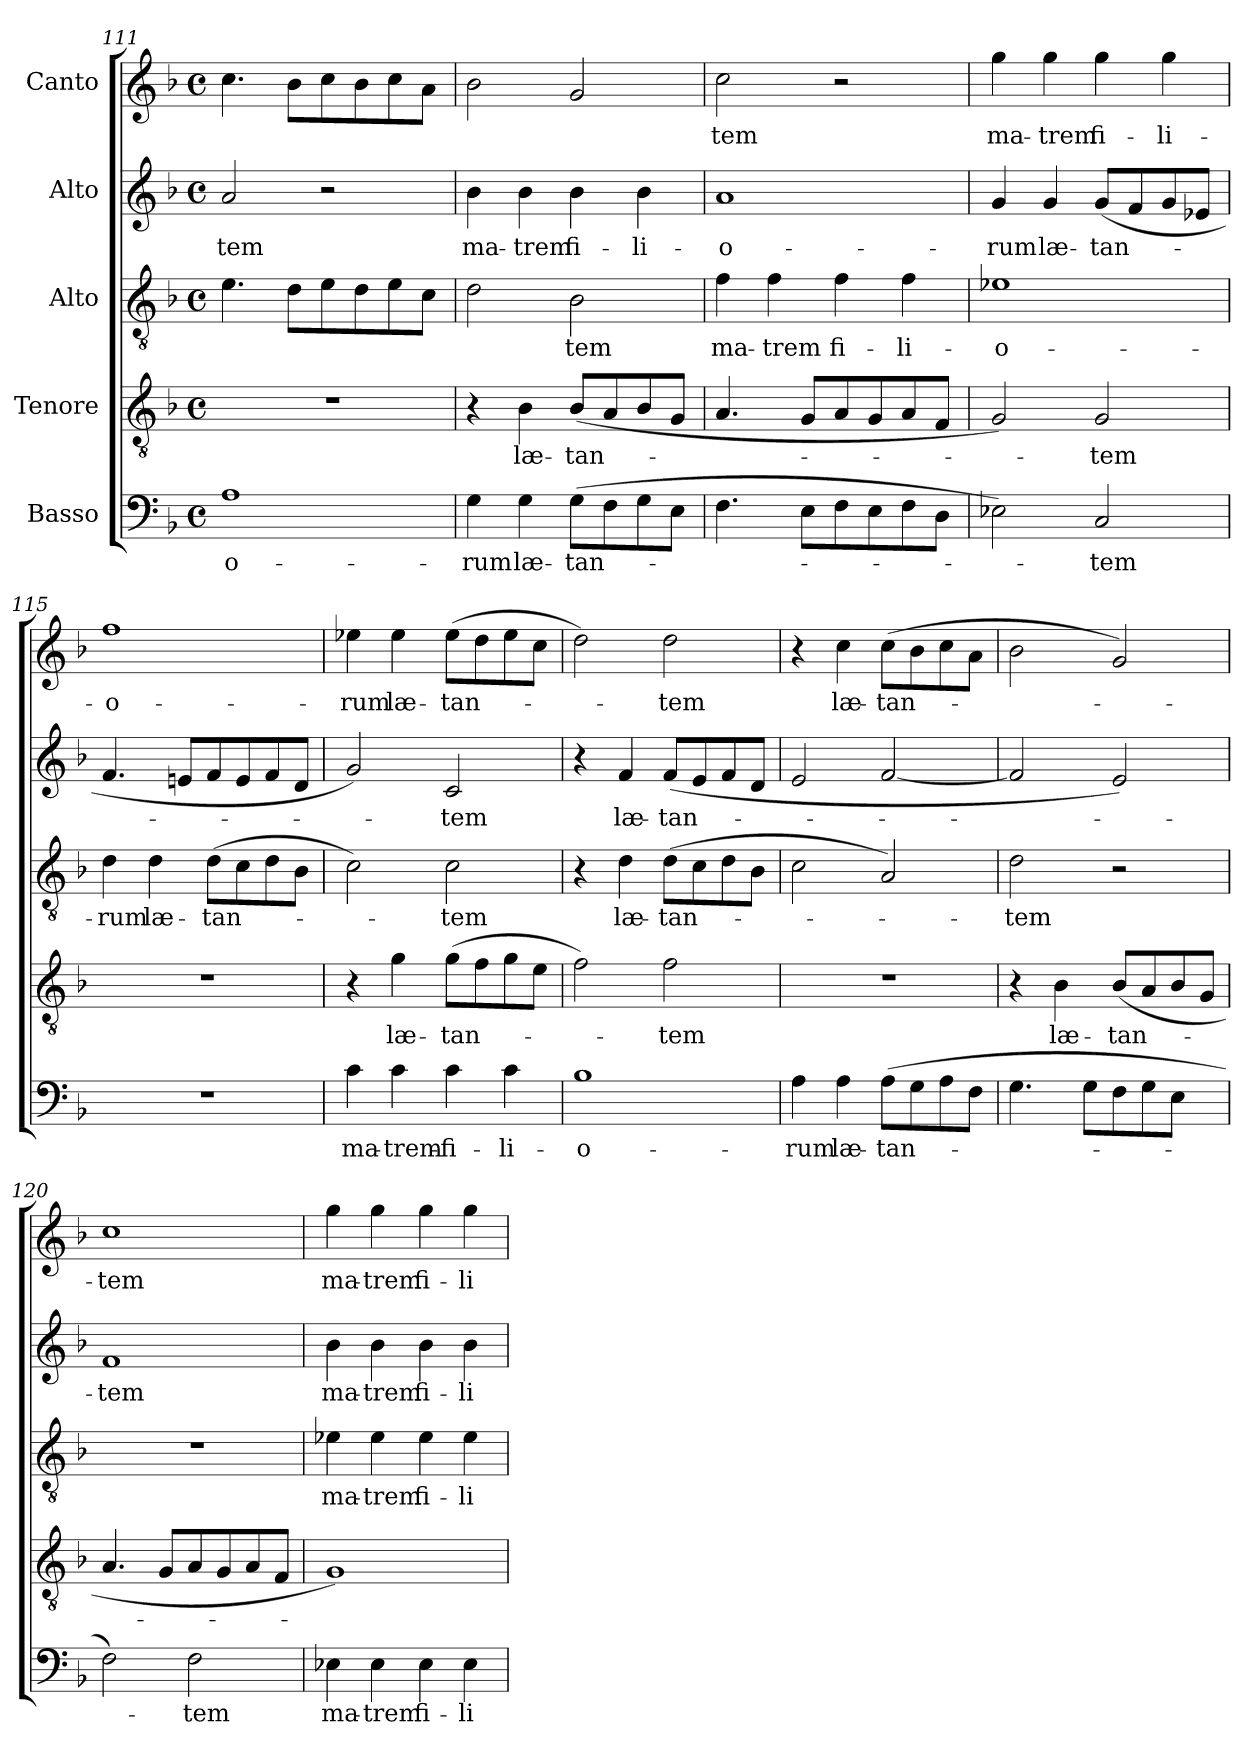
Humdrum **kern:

**kern	**text	**kern	**text	**kern	**text	**kern	**text	**kern	**text
*part5	*part5	*part4	*part4	*part3	*part3	*part2	*part2	*part1	*part1
*staff5	*staff5	*staff4	*staff4	*staff3	*staff3	*staff2	*staff2	*staff1	*staff1
*I"Basso	*	*I"Tenore	*	*I"Alto	*	*I"Alto	*	*I"Canto	*
*clefF4	*	*clefGv2	*	*clefGv2	*	*clefG2	*	*clefG2	*
*ITrd7c12	*	*	*	*	*	*	*	*	*
*k[b-]	*	*k[b-]	*	*k[b-]	*	*k[b-]	*	*k[b-]	*
*F:	*	*F:	*	*F:	*	*F:	*	*F:	*
*M4/4	*	*M4/4	*	*M4/4	*	*M4/4	*	*M4/4	*
*met(c)	*	*met(c)	*	*met(c)	*	*met(c)	*	*met(c)	*
=111	=111	=111	=111	=111	=111	=111	=111	=111	=111
!	!LO:LY:b	!	!	!	!	!	!LO:LY:b	!	!
1AA	-o-	1r	.	4.e\	.	2a/	-tem	4.cc\	.
.	.	.	.	8d\L	.	.	.	8b-\L	.
.	.	.	.	8e\	.	2r	.	8cc\	.
.	.	.	.	8d\	.	.	.	8b-\	.
.	.	.	.	8e\	.	.	.	8cc\	.
.	.	.	.	8c\J	.	.	.	8a\J	.
=112	=112	=112	=112	=112	=112	=112	=112	=112	=112
!	!LO:LY:b	!	!	!	!	!	!LO:LY:b	!	!
4GG\	-rum	4r	.	2d\	.	4b-\	ma-	2b-\	.
!	!LO:LY:b	!	!LO:LY:b	!	!	!	!LO:LY:b	!	!
4GG\	læ-	4B-\	læ-	.	.	4b-\	-trem	.	.
!	!LO:LY:b	!	!LO:LY:b	!	!LO:LY:b	!	!LO:LY:b	!	!
(>8GG\L	-tan-	(>8B-/L	-tan-	2B-\	-tem	4b-\	fi-	2g/	.
8FF\	.	8A/	.	.	.	.	.	.	.
!	!	!	!	!	!	!	!LO:LY:b	!	!
8GG\	.	8B-/	.	.	.	4b-\	-li-	.	.
8EE\J	.	8G/J	.	.	.	.	.	.	.
!!LO:PB:g=z
=113	=113	=113	=113	=113	=113	=113	=113	=113	=113
!	!LO:LY:b	!	!LO:LY:b	!	!LO:LY:b	!	!LO:LY:b	!	!LO:LY:b
4.FF\	-­-	4.A/	-­-	4f\	ma-	1a	-o-	2cc\	-tem
!	!	!	!	!	!LO:LY:b	!	!	!	!
.	.	.	.	4f\	-trem	.	.	.	.
8EE\L	.	8G/L	.	.	.	.	.	.	.
!	!	!	!	!	!LO:LY:b	!	!	!	!
8FF\	.	8A/	.	4f\	fi-	.	.	2r	.
8EE\	.	8G/	.	.	.	.	.	.	.
!	!	!	!	!	!LO:LY:b	!	!	!	!
8FF\	.	8A/	.	4f\	-li-	.	.	.	.
8DD\J	.	8F/J	.	.	.	.	.	.	.
=114	=114	=114	=114	=114	=114	=114	=114	=114	=114
!	!	!	!	!	!LO:LY:b	!	!LO:LY:b	!	!LO:LY:b
2EE-X\)	.	2G/)	.	1e-X	-o-	4g/	-rum	4gg\	ma-
!	!	!	!	!	!	!	!LO:LY:b	!	!LO:LY:b
.	.	.	.	.	.	4g/	læ-	4gg\	-trem
!	!LO:LY:b	!	!LO:LY:b	!	!	!	!LO:LY:b	!	!LO:LY:b
2CC/	-tem	2G/	-tem	.	.	(>8g/L	-tan-	4gg\	fi-
.	.	.	.	.	.	8f/	.	.	.
!	!	!	!	!	!	!	!	!	!LO:LY:b
.	.	.	.	.	.	8g/	.	4gg\	-li-
.	.	.	.	.	.	8e-X/J	.	.	.
=115	=115	=115	=115	=115	=115	=115	=115	=115	=115
!	!	!	!	!	!LO:LY:b	!	!	!	!LO:LY:b
1r	.	1r	.	4d\	-rum	4.f/	.	1ff	-o-
!	!	!	!	!	!LO:LY:b	!	!	!	!
.	.	.	.	4d\	læ-	.	.	.	.
.	.	.	.	.	.	8en/L	.	.	.
!	!	!	!	!	!LO:LY:b	!	!	!	!
.	.	.	.	(>8d\L	-tan-	8f/	.	.	.
.	.	.	.	8c\	.	8e/	.	.	.
.	.	.	.	8d\	.	8f/	.	.	.
.	.	.	.	8B-\J	.	8d/J	.	.	.
=116	=116	=116	=116	=116	=116	=116	=116	=116	=116
!	!LO:LY:b	!	!	!	!	!	!	!	!LO:LY:b
4C\	ma-	4r	.	2c\)	.	2g/)	.	4ee-X\	-rum
!	!LO:LY:b	!	!LO:LY:b	!	!	!	!	!	!LO:LY:b
4C\	-trem-	4g\	læ-	.	.	.	.	4ee-\	læ-
!	!LO:LY:b	!	!LO:LY:b	!	!LO:LY:b	!	!LO:LY:b	!	!LO:LY:b
4C\	-fi-	(>8g\L	-tan-	2c\	-tem	2c/	-tem	(>8ee-\L	-tan-
.	.	8f\	.	.	.	.	.	8dd\	.
!	!LO:LY:b	!	!	!	!	!	!	!	!
4C\	-li-	8g\	.	.	.	.	.	8ee-\	.
.	.	8e\J	.	.	.	.	.	8cc\J	.
=117	=117	=117	=117	=117	=117	=117	=117	=117	=117
!	!LO:LY:b	!	!	!	!	!	!	!	!
1BB-	-o-	2f\)	.	4r	.	4r	.	2dd\)	.
!	!	!	!	!	!LO:LY:b	!	!LO:LY:b	!	!
.	.	.	.	4d\	læ-	4f/	læ-	.	.
!	!	!	!LO:LY:b	!	!LO:LY:b	!	!LO:LY:b	!	!LO:LY:b
.	.	2f\	-tem	(>8d\L	-tan-	(>8f/L	-tan-	2dd\	-tem
.	.	.	.	8c\	.	8e/	.	.	.
.	.	.	.	8d\	.	8f/	.	.	.
.	.	.	.	8B-\J	.	8d/J	.	.	.
=118	=118	=118	=118	=118	=118	=118	=118	=118	=118
!	!LO:LY:b	!	!	!	!	!	!	!	!
4AA\	-rum	1r	.	2c\	.	2e/	.	4r	.
!	!LO:LY:b	!	!	!	!	!	!	!	!LO:LY:b
4AA\	læ-	.	.	.	.	.	.	4cc\	læ-
!	!LO:LY:b	!	!	!	!	!	!	!	!LO:LY:b
(>8AA\L	-tan-	.	.	2A/)	.	[2f/	.	(>8cc\L	-tan-
8GG\	.	.	.	.	.	.	.	8b-\	.
8AA\	.	.	.	.	.	.	.	8cc\	.
8FF\J	.	.	.	.	.	.	.	8a\J	.
!!LO:LB:g=z
=119	=119	=119	=119	=119	=119	=119	=119	=119	=119
!	!LO:LY:b	!	!	!	!LO:LY:b	!	!LO:LY:b	!	!LO:LY:b
4.GG\	-­-	4r	.	2d\	-­tem	2f/]	-­-	2b-\	-­-
!	!	!	!LO:LY:b	!	!	!	!	!	!
.	.	4B-\	læ-	.	.	.	.	.	.
8GG\L	.	.	.	.	.	.	.	.	.
!	!	!	!LO:LY:b	!	!	!	!	!	!
8FF\	.	(>8B-/L	-tan-	2r	.	2e/)	.	2g/)	.
8GG\	.	8A/	.	.	.	.	.	.	.
8EE\J	.	8B-/	.	.	.	.	.	.	.
8ryy	.	8G/J	.	.	.	.	.	.	.
=120	=120	=120	=120	=120	=120	=120	=120	=120	=120
!	!	!	!	!	!	!	!LO:LY:b	!	!LO:LY:b
2FF\)	.	4.A/	.	1r	.	1f	-tem	1cc	-tem
.	.	8G/L	.	.	.	.	.	.	.
!	!LO:LY:b	!	!	!	!	!	!	!	!
2FF\	-tem	8A/	.	.	.	.	.	.	.
.	.	8G/	.	.	.	.	.	.	.
.	.	8A/	.	.	.	.	.	.	.
.	.	8F/J	.	.	.	.	.	.	.
=121	=121	=121	=121	=121	=121	=121	=121	=121	=121
!	!LO:LY:b	!	!	!	!LO:LY:b	!	!LO:LY:b	!	!LO:LY:b
4EE-X\	ma-	1G)	.	4e-X\	ma-	4b-\	ma-	4gg\	ma-
!	!LO:LY:b	!	!	!	!LO:LY:b	!	!LO:LY:b	!	!LO:LY:b
4EE-\	-trem	.	.	4e-\	-trem	4b-\	-trem	4gg\	-trem
!	!LO:LY:b	!	!	!	!LO:LY:b	!	!LO:LY:b	!	!LO:LY:b
4EE-\	fi-	.	.	4e-\	fi-	4b-\	fi-	4gg\	fi-
!	!LO:LY:b	!	!	!	!LO:LY:b	!	!LO:LY:b	!	!LO:LY:b
4EE-\	-li-	.	.	4e-\	-li-	4b-\	-li-	4gg\	-li-
=	=	=	=	=	=	=	=	=	=
*-	*-	*-	*-	*-	*-	*-	*-	*-	*-
